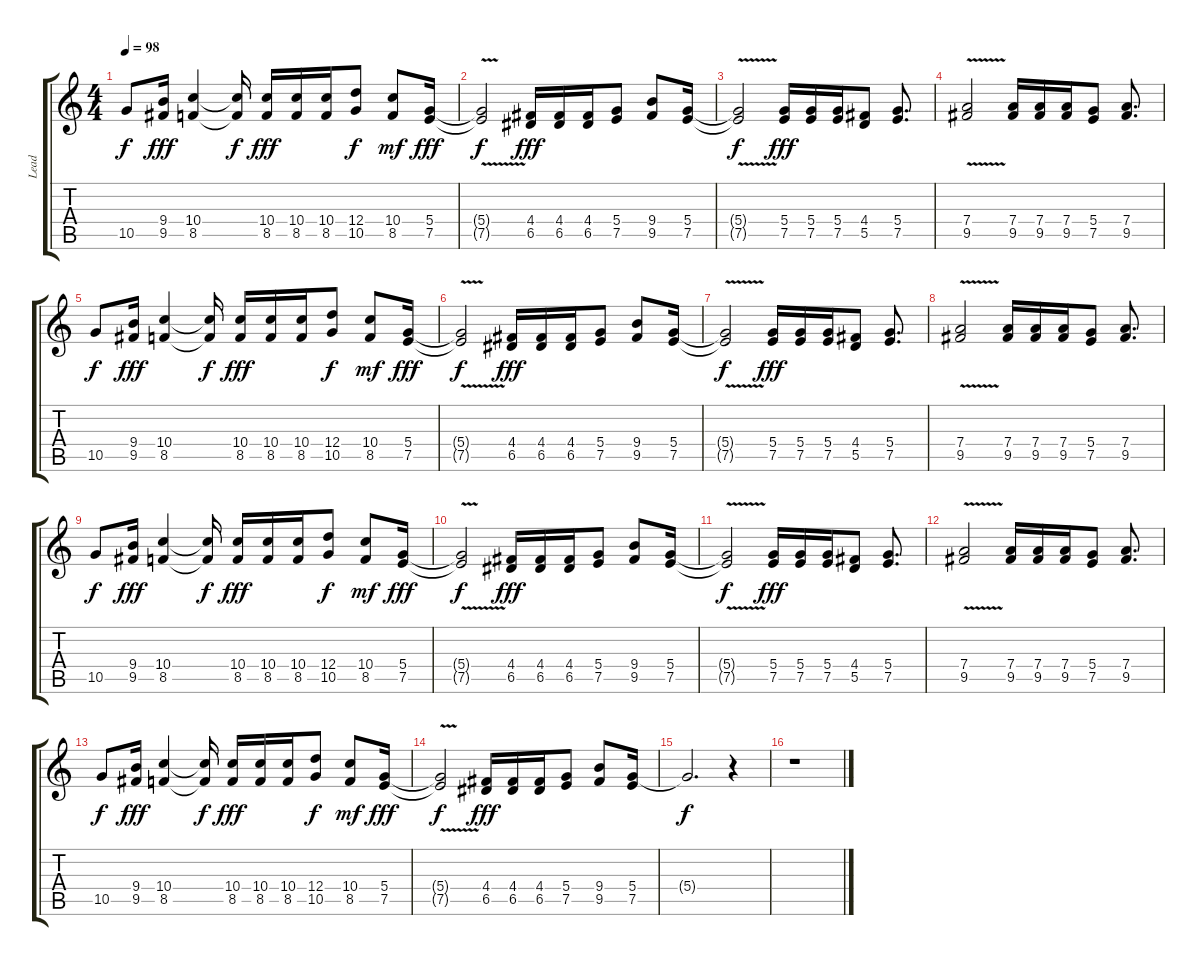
\track ("Lead" "Lead") {instrument overdrivenguitar}
\staff {score tabs}
\tuning (E4 B3 G3 D3 A2 E2) {hide}
\ts (4 4)
\tempo 98
\clef g2
\ks c
10.5.8{dy f} (9.4 9.5).16{dy fff} (10.4 8.5).4 (10.4{t} 8.5{t}).16{dy f} (10.4 8.5).16{dy fff} (10.4 8.5).16 (10.4 8.5).16 (12.4 10.5).8{dy f} (10.4 8.5).8{dy mf} (5.4 7.5).16{dy fff} |
(5.4{v t} 7.5{v t}).2{dy f} (4.4 6.5).16{dy fff} (4.4 6.5).16 (4.4 6.5).16 (5.4 7.5).8 (9.4 9.5).8 (5.4 7.5).16 |
(5.4{v t} 7.5{v t}).2{dy f} (5.4 7.5).16{dy fff} (5.4 7.5).16 (5.4 7.5).16 (4.4 5.5).8 (5.4 7.5).8{d} |
(7.4{v} 9.5{v}).2 (7.4 9.5).16 (7.4 9.5).16 (7.4 9.5).16 (5.4 7.5).8 (7.4 9.5).8{d} |
10.5.8{dy f} (9.4 9.5).16{dy fff} (10.4 8.5).4 (10.4{t} 8.5{t}).16{dy f} (10.4 8.5).16{dy fff} (10.4 8.5).16 (10.4 8.5).16 (12.4 10.5).8{dy f} (10.4 8.5).8{dy mf} (5.4 7.5).16{dy fff} |
(5.4{v t} 7.5{v t}).2{dy f} (4.4 6.5).16{dy fff} (4.4 6.5).16 (4.4 6.5).16 (5.4 7.5).8 (9.4 9.5).8 (5.4 7.5).16 |
(5.4{v t} 7.5{v t}).2{dy f volume 9} (5.4 7.5).16{dy fff} (5.4 7.5).16 (5.4 7.5).16 (4.4 5.5).8 (5.4 7.5).8{d} |
(7.4{v} 9.5{v}).2 (7.4 9.5).16 (7.4 9.5).16 (7.4 9.5).16 (5.4 7.5).8 (7.4 9.5).8{d} |
10.5.8{dy f} (9.4 9.5).16{dy fff} (10.4 8.5).4 (10.4{t} 8.5{t}).16{dy f} (10.4 8.5).16{dy fff} (10.4 8.5).16 (10.4 8.5).16 (12.4 10.5).8{dy f} (10.4 8.5).8{dy mf} (5.4 7.5).16{dy fff} |
(5.4{v t} 7.5{v t}).2{dy f} (4.4 6.5).16{dy fff} (4.4 6.5).16 (4.4 6.5).16 (5.4 7.5).8 (9.4 9.5).8 (5.4 7.5).16 |
(5.4{v t} 7.5{v t}).2{dy f} (5.4 7.5).16{dy fff} (5.4 7.5).16 (5.4 7.5).16 (4.4 5.5).8 (5.4 7.5).8{d} |
(7.4{v} 9.5{v}).2 (7.4 9.5).16 (7.4 9.5).16 (7.4 9.5).16 (5.4 7.5).8 (7.4 9.5).8{d} |
10.5.8{dy f} (9.4 9.5).16{dy fff} (10.4 8.5).4 (10.4{t} 8.5{t}).16{dy f} (10.4 8.5).16{dy fff} (10.4 8.5).16 (10.4 8.5).16 (12.4 10.5).8{dy f} (10.4 8.5).8{dy mf} (5.4 7.5).16{dy fff} |
(5.4{v t} 7.5{v t}).2{dy f} (4.4 6.5).16{dy fff} (4.4 6.5).16 (4.4 6.5).16 (5.4 7.5).8 (9.4 9.5).8 (5.4 7.5).16 |
5.4{t}.2{d dy f} r.4 |
r.1
